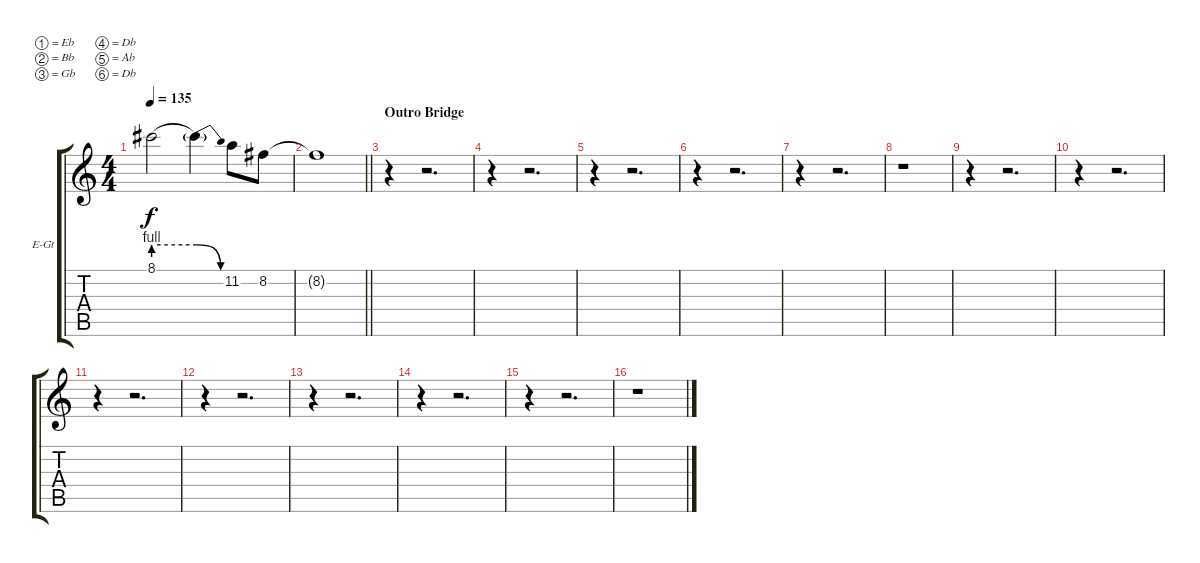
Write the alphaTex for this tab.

\bracketExtendMode groupsimilarinstruments
\firstSystemTrackNameOrientation horizontal
\otherSystemsTrackNameOrientation horizontal
\track ("Harmonic Guitar" "E-Gt") {instrument overdrivenguitar}
\staff {score tabs}
\tuning (Eb4 Bb3 Gb3 Db3 Ab2 Db2)
\ts (4 4)
\tempo 135
\clef g2
\ks c
8.1{be (hold 0 4 60 4) t}.2{dy f} 8.1{be (release 0 4 60 0) t}.4 11.2.8 8.2.8 |
\barLineRight lightlight
8.2{t}.1 |
\section ("" "Outro Bridge")
r.4 r.2{d} |
r.4 r.2{d} |
r.4 r.2{d} |
r.4 r.2{d} |
r.4 r.2{d} |
r.1 |
r.4 r.2{d} |
r.4 r.2{d} |
r.4 r.2{d} |
r.4 r.2{d} |
r.4 r.2{d} |
r.4 r.2{d} |
r.4 r.2{d} |
r.1
